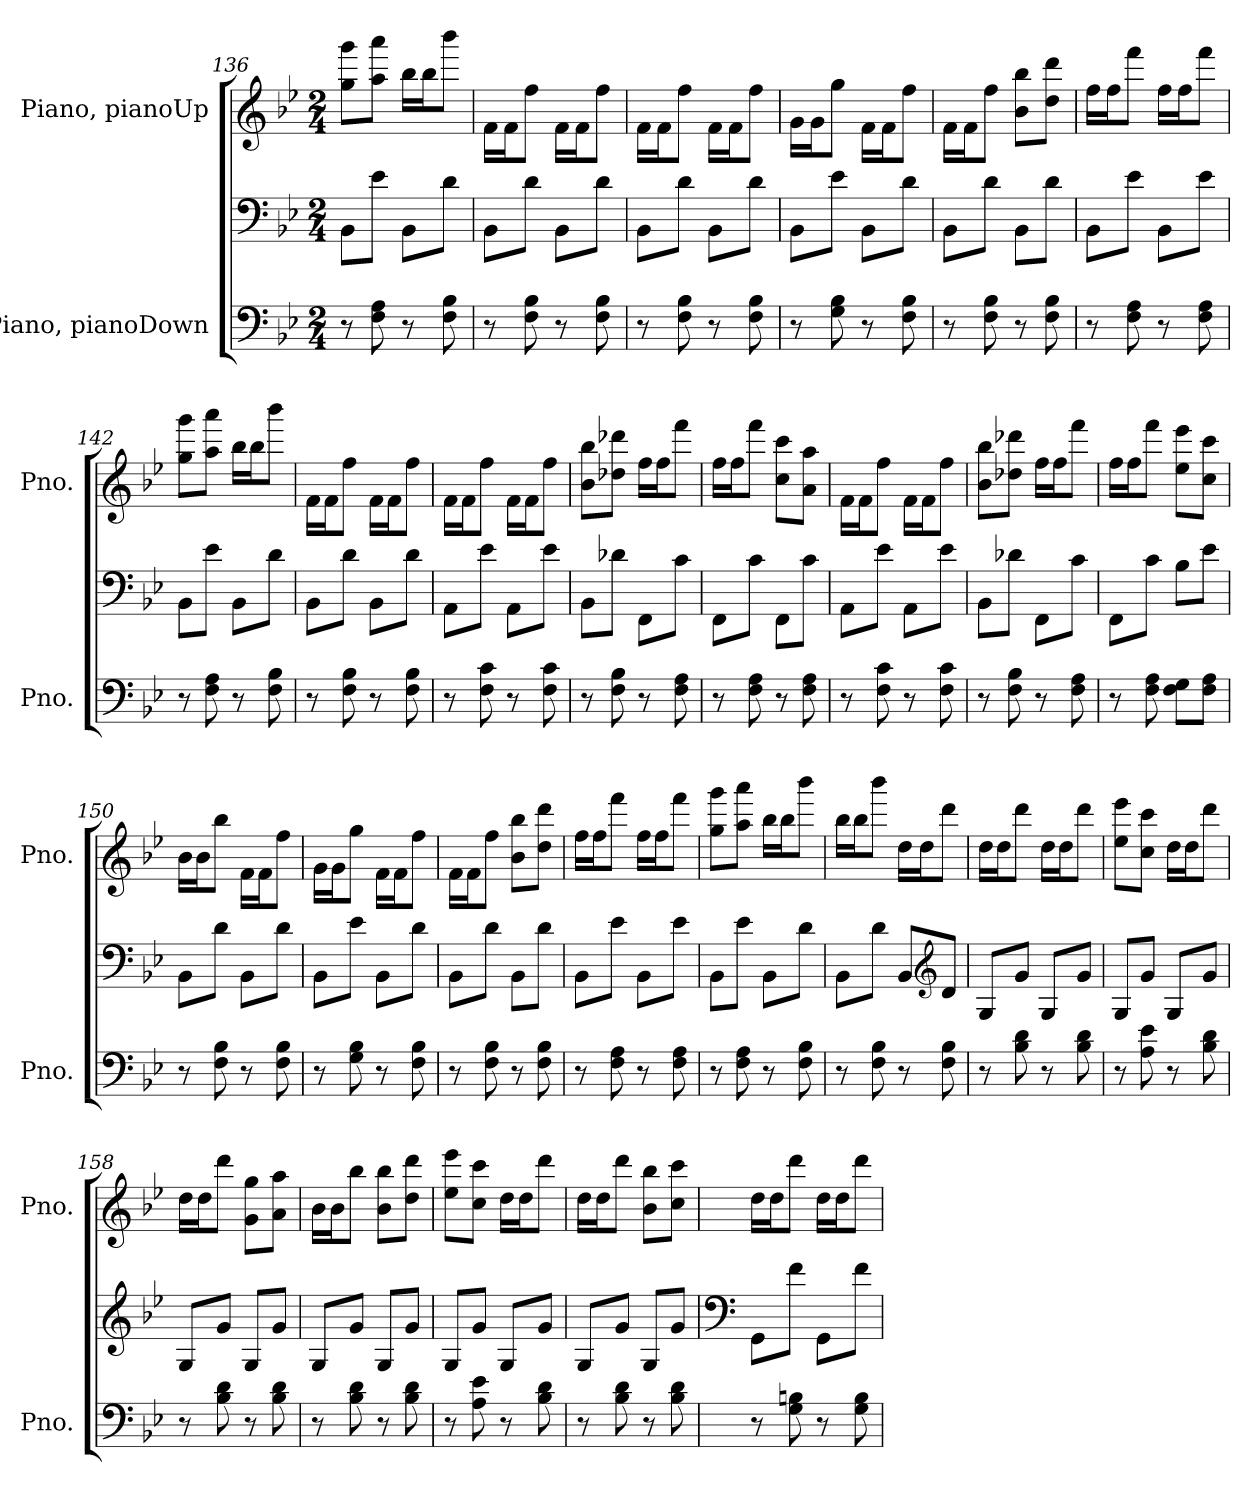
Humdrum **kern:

**kern	**kern	**kern
*part2	*part2	*part1
*staff3	*staff2	*staff1
*I"Piano, pianoDown	*	*I"Piano, pianoUp
*I'Pno.	*	*I'Pno.
!!LO:LB:g=z
*clefF4	*clefF4	*clefG2
*k[b-e-]	*k[b-e-]	*k[b-e-]
*M2/4	*M2/4	*M2/4
=136	=136	=136
8r	8BB-\L	8gg\ 8ggg\L
8F\ 8A\	8e-\J	8aa\ 8aaa\J
8r	8BB-\L	16bb-\LL
.	.	16bb-\J
8F\ 8B-\	8d\J	8bbb-\J
=137	=137	=137
8r	8BB-\L	16f\LL
.	.	16f\J
8F\ 8B-\	8d\J	8ff\J
8r	8BB-\L	16f\LL
.	.	16f\J
8F\ 8B-\	8d\J	8ff\J
=138	=138	=138
8r	8BB-\L	16f\LL
.	.	16f\J
8F\ 8B-\	8d\J	8ff\J
8r	8BB-\L	16f\LL
.	.	16f\J
8F\ 8B-\	8d\J	8ff\J
=139	=139	=139
8r	8BB-\L	16g\LL
.	.	16g\J
8G\ 8B-\	8e-\J	8gg\J
8r	8BB-\L	16f\LL
.	.	16f\J
8F\ 8B-\	8d\J	8ff\J
=140	=140	=140
8r	8BB-\L	16f\LL
.	.	16f\J
8F\ 8B-\	8d\J	8ff\J
8r	8BB-\L	8b-\ 8bb-\L
8F\ 8B-\	8d\J	8dd\ 8ddd\J
=141	=141	=141
8r	8BB-\L	16ff\LL
.	.	16ff\J
8F\ 8A\	8e-\J	8fff\J
8r	8BB-\L	16ff\LL
.	.	16ff\J
8F\ 8A\	8e-\J	8fff\J
!!LO:LB:g=z
=142	=142	=142
8r	8BB-\L	8gg\ 8ggg\L
8F\ 8A\	8e-\J	8aa\ 8aaa\J
8r	8BB-\L	16bb-\LL
.	.	16bb-\J
8F\ 8B-\	8d\J	8bbb-\J
=143	=143	=143
8r	8BB-\L	16f\LL
.	.	16f\J
8F\ 8B-\	8d\J	8ff\J
8r	8BB-\L	16f\LL
.	.	16f\J
8F\ 8B-\	8d\J	8ff\J
=144	=144	=144
8r	8AA\L	16f\LL
.	.	16f\J
8F\ 8c\	8e-\J	8ff\J
8r	8AA\L	16f\LL
.	.	16f\J
8F\ 8c\	8e-\J	8ff\J
=145	=145	=145
8r	8BB-\L	8b-\ 8bb-\L
8F\ 8B-\	8d-X\J	8dd-X\ 8ddd-X\J
8r	8FF\L	16ff\LL
.	.	16ff\J
8F\ 8A\	8c\J	8fff\J
=146	=146	=146
8r	8FF\L	16ff\LL
.	.	16ff\J
8F\ 8A\	8c\J	8fff\J
8r	8FF\L	8cc\ 8ccc\L
8F\ 8A\	8c\J	8a\ 8aa\J
=147	=147	=147
8r	8AA\L	16f\LL
.	.	16f\J
8F\ 8c\	8e-\J	8ff\J
8r	8AA\L	16f\LL
.	.	16f\J
8F\ 8c\	8e-\J	8ff\J
!!LO:LB:g=z
=148	=148	=148
8r	8BB-\L	8b-\ 8bb-\L
8F\ 8B-\	8d-X\J	8dd-X\ 8ddd-X\J
8r	8FF\L	16ff\LL
.	.	16ff\J
8F\ 8A\	8c\J	8fff\J
=149	=149	=149
8r	8FF\L	16ff\LL
.	.	16ff\J
8F\ 8A\	8c\J	8fff\J
8F\ 8G\L	8B-\L	8ee-\ 8eee-\L
8F\ 8A\J	8e-\J	8cc\ 8ccc\J
=150	=150	=150
8r	8BB-\L	16b-\LL
.	.	16b-\J
8F\ 8B-\	8d\J	8bb-\J
8r	8BB-\L	16f\LL
.	.	16f\J
8F\ 8B-\	8d\J	8ff\J
=151	=151	=151
8r	8BB-\L	16g\LL
.	.	16g\J
8G\ 8B-\	8e-\J	8gg\J
8r	8BB-\L	16f\LL
.	.	16f\J
8F\ 8B-\	8d\J	8ff\J
=152	=152	=152
8r	8BB-\L	16f\LL
.	.	16f\J
8F\ 8B-\	8d\J	8ff\J
8r	8BB-\L	8b-\ 8bb-\L
8F\ 8B-\	8d\J	8dd\ 8ddd\J
=153	=153	=153
8r	8BB-\L	16ff\LL
.	.	16ff\J
8F\ 8A\	8e-\J	8fff\J
8r	8BB-\L	16ff\LL
.	.	16ff\J
8F\ 8A\	8e-\J	8fff\J
!!LO:PB:g=z
=154	=154	=154
8r	8BB-\L	8gg\ 8ggg\L
8F\ 8A\	8e-\J	8aa\ 8aaa\J
8r	8BB-\L	16bb-\LL
.	.	16bb-\J
8F\ 8B-\	8d\J	8bbb-\J
=155	=155	=155
8r	8BB-\L	16bb-\LL
.	.	16bb-\J
8F\ 8B-\	8d\J	8bbb-\J
8r	8BB-/L	16dd\LL
.	.	16dd\J
*	*clefG2	*
8F\ 8B-\	8d/J	8ddd\J
=156	=156	=156
8r	8G/L	16dd\LL
.	.	16dd\J
8B-\ 8d\	8g/J	8ddd\J
8r	8G/L	16dd\LL
.	.	16dd\J
8B-\ 8d\	8g/J	8ddd\J
=157	=157	=157
8r	8G/L	8ee-\ 8eee-\L
8A\ 8e-\	8g/J	8cc\ 8ccc\J
8r	8G/L	16dd\LL
.	.	16dd\J
8B-\ 8d\	8g/J	8ddd\J
=158	=158	=158
8r	8G/L	16dd\LL
.	.	16dd\J
8B-\ 8d\	8g/J	8ddd\J
8r	8G/L	8g\ 8gg\L
8B-\ 8d\	8g/J	8a\ 8aa\J
=159	=159	=159
8r	8G/L	16b-\LL
.	.	16b-\J
8B-\ 8d\	8g/J	8bb-\J
8r	8G/L	8b-\ 8bb-\L
8B-\ 8d\	8g/J	8dd\ 8ddd\J
!!LO:LB:g=z
=160	=160	=160
8r	8G/L	8ee-\ 8eee-\L
8A\ 8e-\	8g/J	8cc\ 8ccc\J
8r	8G/L	16dd\LL
.	.	16dd\J
8B-\ 8d\	8g/J	8ddd\J
=161	=161	=161
8r	8G/L	16dd\LL
.	.	16dd\J
8B-\ 8d\	8g/J	8ddd\J
8r	8G/L	8b-\ 8bb-\L
8B-\ 8d\	8g/J	8cc\ 8ccc\J
=162	=162	=162
*	*clefF4	*
8r	8GG\L	16dd\LL
.	.	16dd\J
8G\ 8Bn\	8f\J	8ddd\J
8r	8GG\L	16dd\LL
.	.	16dd\J
8G\ 8B\	8f\J	8ddd\J
=	=	=
*-	*-	*-
